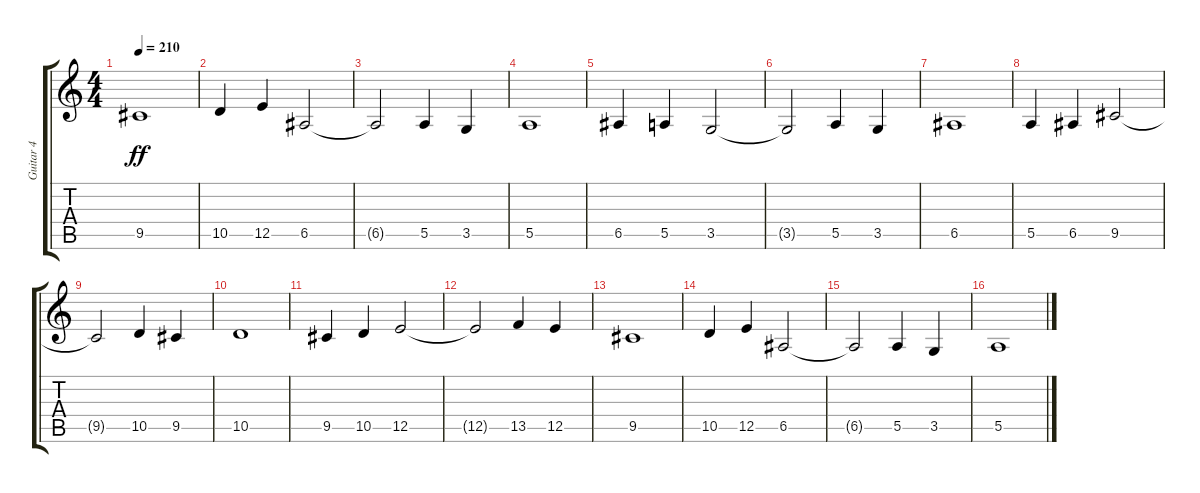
\track ("Guitar 4" "Guitar 4") {instrument distortionguitar}
\staff {score tabs}
\tuning (B3 Gb3 D3 A2 E2 B1) {hide}
\ts (4 4)
\tempo 210
\clef g2
\ks c
9.5.1{dy ff} |
10.5.4 12.5.4 6.5.2 |
6.5{t}.2 5.5.4 3.5.4 |
5.5.1 |
6.5.4 5.5.4 3.5.2 |
3.5{t}.2 5.5.4 3.5.4 |
6.5.1 |
5.5.4 6.5.4 9.5.2 |
9.5{t}.2 10.5.4 9.5.4 |
10.5.1 |
9.5.4 10.5.4 12.5.2 |
12.5{t}.2 13.5.4 12.5.4 |
9.5.1 |
10.5.4 12.5.4 6.5.2 |
6.5{t}.2 5.5.4 3.5.4 |
5.5.1{volume 10}
